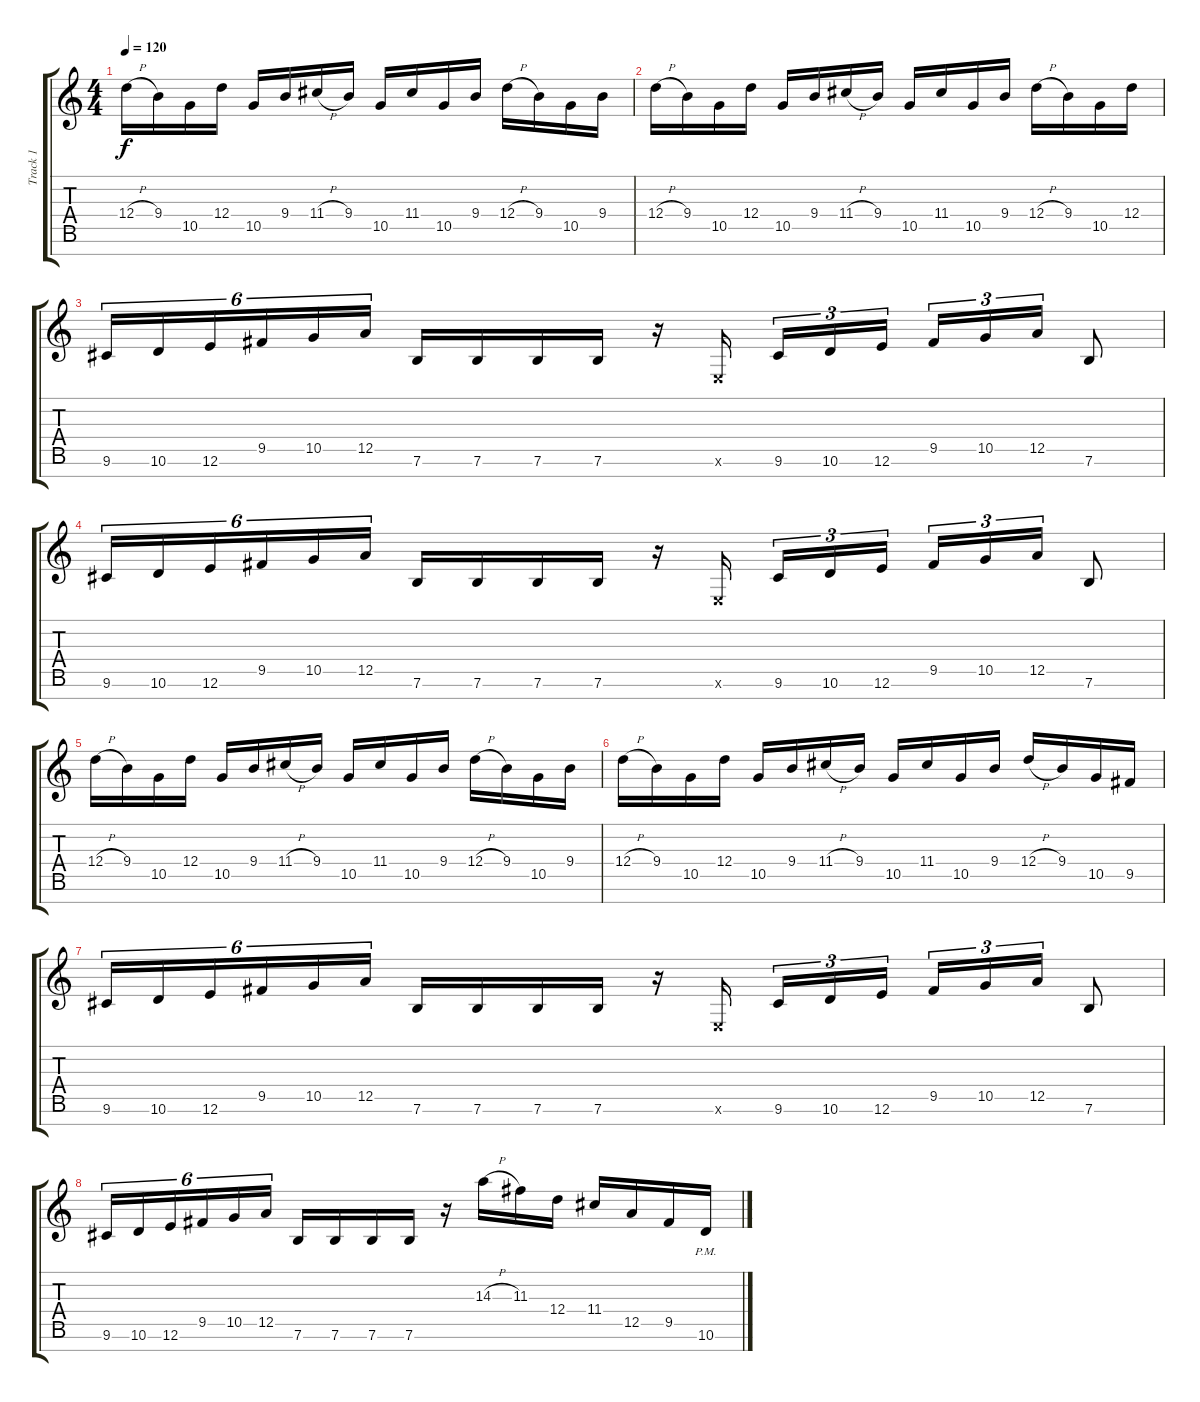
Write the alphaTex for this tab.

\track ("Track 1" "Track 1") {instrument distortionguitar}
\staff {score tabs}
\tuning (E4 B3 G3 D3 A2 E2 B1) {hide}
\ts (4 4)
\tempo 120
\clef g2
\ks c
12.4{h}.16{dy f} 9.4.16 10.5.16 12.4.16 10.5.16 9.4.16 11.4{h}.16 9.4.16 10.5.16 11.4.16 10.5.16 9.4.16 12.4{h}.16 9.4.16 10.5.16 9.4.16 |
12.4{h}.16 9.4.16 10.5.16 12.4.16 10.5.16 9.4.16 11.4{h}.16 9.4.16 10.5.16 11.4.16 10.5.16 9.4.16 12.4{h}.16 9.4.16 10.5.16 12.4.16 |
9.6.16{tu (6 4)} 10.6.16{tu (6 4)} 12.6.16{tu (6 4)} 9.5.16{tu (6 4)} 10.5.16{tu (6 4)} 12.5.16{tu (6 4)} 7.6.16 7.6.16 7.6.16 7.6.16 r.16 0.6{x}.16{beam splitsecondary} 9.6.16{tu (3 2)} 10.6.16{tu (3 2)} 12.6.16{tu (3 2)} 9.5.16{tu (3 2)} 10.5.16{tu (3 2)} 12.5.16{tu (3 2)} 7.6.8 |
9.6.16{tu (6 4)} 10.6.16{tu (6 4)} 12.6.16{tu (6 4)} 9.5.16{tu (6 4)} 10.5.16{tu (6 4)} 12.5.16{tu (6 4)} 7.6.16 7.6.16 7.6.16 7.6.16 r.16 0.6{x}.16{beam splitsecondary} 9.6.16{tu (3 2)} 10.6.16{tu (3 2)} 12.6.16{tu (3 2)} 9.5.16{tu (3 2)} 10.5.16{tu (3 2)} 12.5.16{tu (3 2)} 7.6.8 |
12.4{h}.16 9.4.16 10.5.16 12.4.16 10.5.16 9.4.16 11.4{h}.16 9.4.16 10.5.16 11.4.16 10.5.16 9.4.16 12.4{h}.16 9.4.16 10.5.16 9.4.16 |
12.4{h}.16 9.4.16 10.5.16 12.4.16 10.5.16 9.4.16 11.4{h}.16 9.4.16 10.5.16 11.4.16 10.5.16 9.4.16 12.4{h}.16 9.4.16 10.5.16 9.5.16 |
9.6.16{tu (6 4)} 10.6.16{tu (6 4)} 12.6.16{tu (6 4)} 9.5.16{tu (6 4)} 10.5.16{tu (6 4)} 12.5.16{tu (6 4)} 7.6.16 7.6.16 7.6.16 7.6.16 r.16 0.6{x}.16{beam splitsecondary} 9.6.16{tu (3 2)} 10.6.16{tu (3 2)} 12.6.16{tu (3 2)} 9.5.16{tu (3 2)} 10.5.16{tu (3 2)} 12.5.16{tu (3 2)} 7.6.8 |
9.6.16{tu (6 4)} 10.6.16{tu (6 4)} 12.6.16{tu (6 4)} 9.5.16{tu (6 4)} 10.5.16{tu (6 4)} 12.5.16{tu (6 4)} 7.6.16 7.6.16 7.6.16 7.6.16 r.16 14.3{h}.16 11.3.16 12.4.16 11.4.16 12.5.16 9.5.16 10.6{pm}.16
